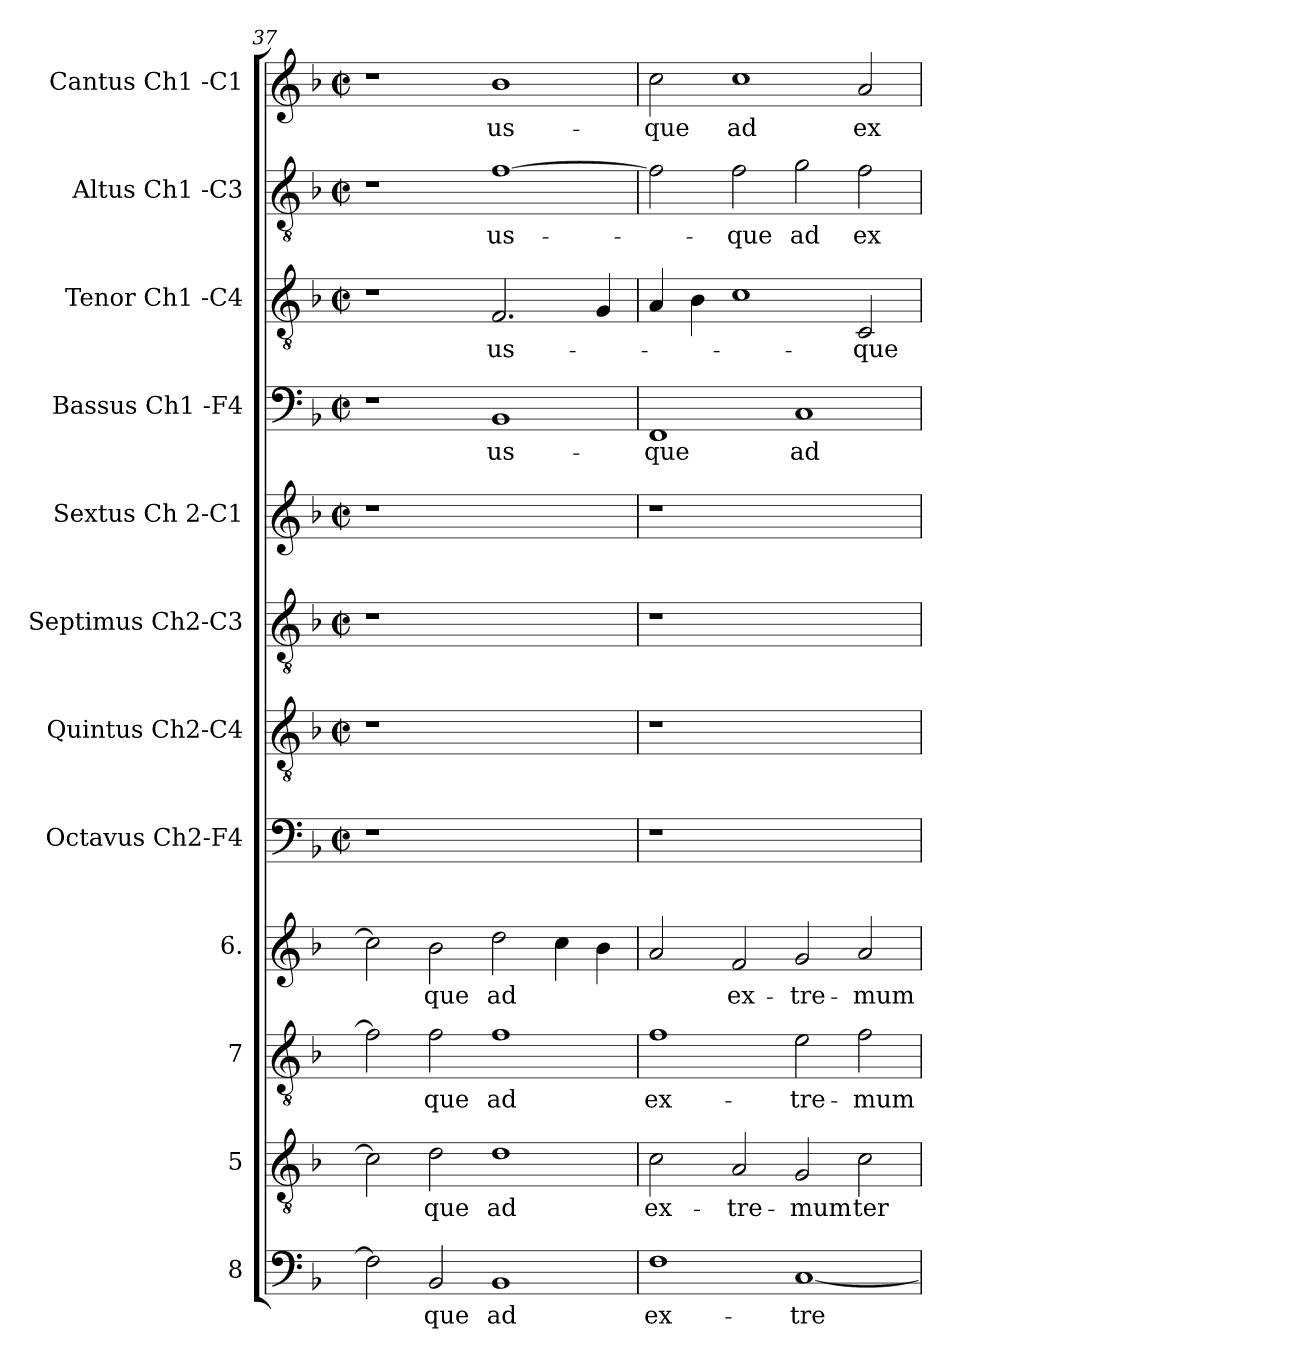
**kern	**text	**kern	**text	**kern	**text	**kern	**text	**kern	**kern	**kern	**kern	**kern	**text	**kern	**text	**kern	**text	**kern	**text
*part12	*part12	*part11	*part11	*part10	*part10	*part9	*part9	*part8	*part7	*part6	*part5	*part4	*part4	*part3	*part3	*part2	*part2	*part1	*part1
*staff12	*staff12	*staff11	*staff11	*staff10	*staff10	*staff9	*staff9	*staff8	*staff7	*staff6	*staff5	*staff4	*staff4	*staff3	*staff3	*staff2	*staff2	*staff1	*staff1
*I"8	*	*I"5	*	*I"7	*	*I"6.	*	*I"Octavus  Ch2-F4	*I"Quintus  Ch2-C4	*I"Septimus  Ch2-C3	*I"Sextus  Ch 2-C1	*I"Bassus  Ch1 -F4	*	*I"Tenor  Ch1 -C4	*	*I"Altus  Ch1 -C3	*	*I"Cantus  Ch1 -C1	*
*	*	*	*	*	*	*	*	*	*	*	*	*I'B	*	*I'T	*	*I'A	*	*I'C	*
*clefF4	*	*clefGv2	*	*clefGv2	*	*clefG2	*	*clefF4	*clefGv2	*clefGv2	*clefG2	*clefF4	*	*clefGv2	*	*clefGv2	*	*clefG2	*
*k[b-]	*	*k[b-]	*	*k[b-]	*	*k[b-]	*	*k[b-]	*k[b-]	*k[b-]	*k[b-]	*k[b-]	*	*k[b-]	*	*k[b-]	*	*k[b-]	*
*F:	*	*F:	*	*F:	*	*F:	*	*F:	*F:	*F:	*F:	*F:	*	*F:	*	*F:	*	*F:	*
*	*	*	*	*	*	*	*	*M2/2	*M2/2	*M2/2	*M2/2	*M2/2	*	*M2/2	*	*M2/2	*	*M2/2	*
*	*	*	*	*	*	*	*	*met(c|)	*met(c|)	*met(c|)	*met(c|)	*met(c|)	*	*met(c|)	*	*met(c|)	*	*met(c|)	*
=37	=37	=37	=37	=37	=37	=37	=37	=37	=37	=37	=37	=37	=37	=37	=37	=37	=37	=37	=37
2F\]	.	2c\]	.	2f\]	.	2cc\]	.	1r	1r	1r	1r	1r	.	1r	.	1r	.	1r	.
!	!LO:LY:b:cj	!	!LO:LY:b:cj	!	!LO:LY:b:cj	!	!LO:LY:b:cj	!	!	!	!	!	!	!	!	!	!	!	!
2BB-/	-que	2d\	-que	2f\	-que	2b-\	-que	.	.	.	.	.	.	.	.	.	.	.	.
!	!LO:LY:b:cj	!	!LO:LY:b:cj	!	!LO:LY:b:cj	!	!LO:LY:b:cj	!	!	!	!	!	!LO:LY:b:cj	!	!LO:LY:b:cj	!	!LO:LY:b:cj	!	!LO:LY:b:cj
1BB-	ad	1d	ad	1f	ad	2dd\	ad	1ryy	1ryy	1ryy	1ryy	1BB-	us-	2.F/	us-	[>1f	us-	1b-	us-
.	.	.	.	.	.	4cc\	.	.	.	.	.	.	.	.	.	.	.	.	.
.	.	.	.	.	.	4b-\	.	.	.	.	.	.	.	4G/	.	.	.	.	.
=38	=38	=38	=38	=38	=38	=38	=38	=38	=38	=38	=38	=38	=38	=38	=38	=38	=38	=38	=38
!	!LO:LY:b:cj	!	!LO:LY:b:cj	!	!LO:LY:b:cj	!	!	!	!	!	!	!	!LO:LY:b:cj	!	!	!	!	!	!LO:LY:b:cj
1F	ex-	2c\	ex-	1f	ex-	2a/	.	1r	1r	1r	1r	1FF	-que	4A/	.	2f\]	.	2cc\	-que
.	.	.	.	.	.	.	.	.	.	.	.	.	.	4B-\	.	.	.	.	.
!	!	!	!LO:LY:b	!	!	!	!LO:LY:b:cj	!	!	!	!	!	!	!	!	!	!LO:LY:b:cj	!	!LO:LY:b:cj
.	.	2A/	-tre-	.	.	2f/	ex-	.	.	.	.	.	.	1c	.	2f\	-que	1cc	ad
!	!LO:LY:b:cj	!	!LO:LY:b:cj	!	!LO:LY:b	!	!LO:LY:b	!	!	!	!	!	!LO:LY:b:cj	!	!	!	!LO:LY:b:cj	!	!
[<1C	-tre-	2G/	-mum	2e\	-tre-	2g/	-tre-	1ryy	1ryy	1ryy	1ryy	[<1C	ad	.	.	2g\	ad	.	.
!	!	!	!LO:LY:b:cj	!	!LO:LY:b:cj	!	!LO:LY:b:cj	!	!	!	!	!	!	!	!LO:LY:b:cj	!	!LO:LY:b:cj	!	!LO:LY:b:cj
.	.	2c\	ter-	2f\	-mum	2a/	-mum	.	.	.	.	.	.	2C/	-que	[>2f\	ex-	2a/	ex-
=	=	=	=	=	=	=	=	=	=	=	=	=	=	=	=	=	=	=	=
*-	*-	*-	*-	*-	*-	*-	*-	*-	*-	*-	*-	*-	*-	*-	*-	*-	*-	*-	*-
